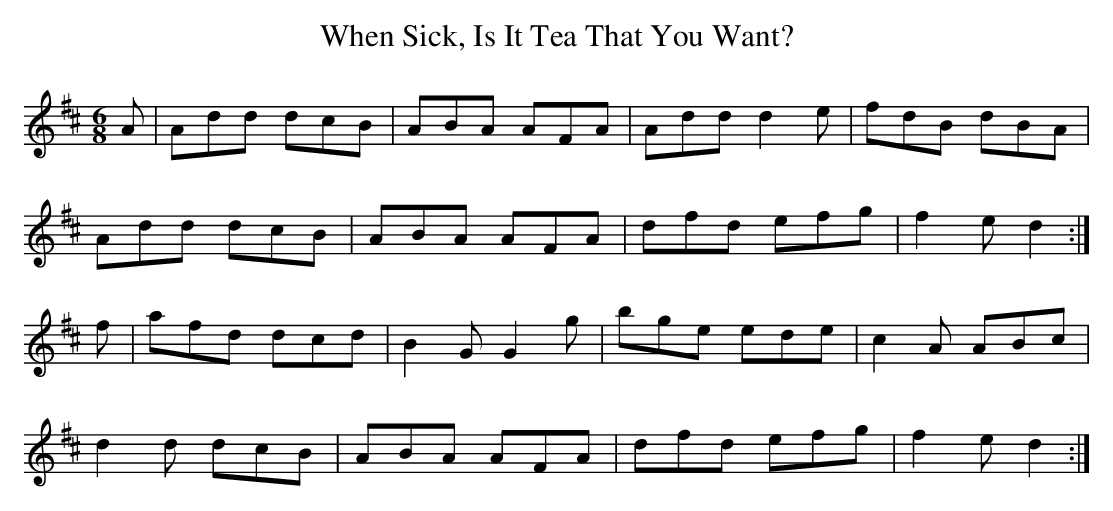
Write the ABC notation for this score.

X:1
T:When Sick, Is It Tea That You Want?
M:6/8
L:1/8
K:Dmaj
A|Add dcB|ABA AFA|Add d2e|fdB dBA|
Add dcB|ABA AFA|dfd efg|f2e d2:|
f|afd dcd|B2G G2 g|bge ede|c2A ABc|
d2d dcB|ABA AFA|dfd efg|f2e d2:|
